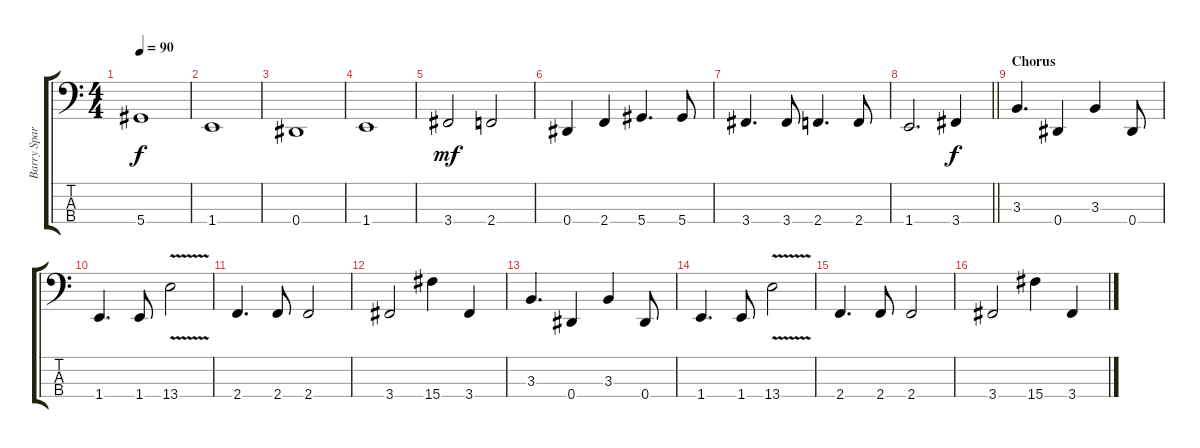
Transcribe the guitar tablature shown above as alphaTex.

\track ("Barry Sparks" "Barry Spar") {instrument electricbassfinger}
\staff {score tabs}
\tuning (Gb2 Db2 Ab1 Eb1) {hide}
\ts (4 4)
\tempo 90
\clef f4
\ks c
5.4.1{dy f} |
1.4.1 |
0.4.1 |
1.4.1 |
3.4.2{dy mf} 2.4.2 |
0.4.4 2.4.4 5.4.4{d} 5.4.8 |
3.4.4{d} 3.4.8 2.4.4{d} 2.4.8 |
\barLineRight lightlight
1.4.2{d} 3.4.4{dy f} |
\section ("" "Chorus")
3.3.4{d} 0.4.4 3.3.4 0.4.8 |
1.4.4{d} 1.4.8 13.4{v}.2 |
2.4.4{d} 2.4.8 2.4.2 |
3.4.2 15.4.4 3.4.4 |
3.3.4{d} 0.4.4 3.3.4 0.4.8 |
1.4.4{d} 1.4.8 13.4{v}.2 |
2.4.4{d} 2.4.8 2.4.2 |
3.4.2 15.4.4 3.4.4
